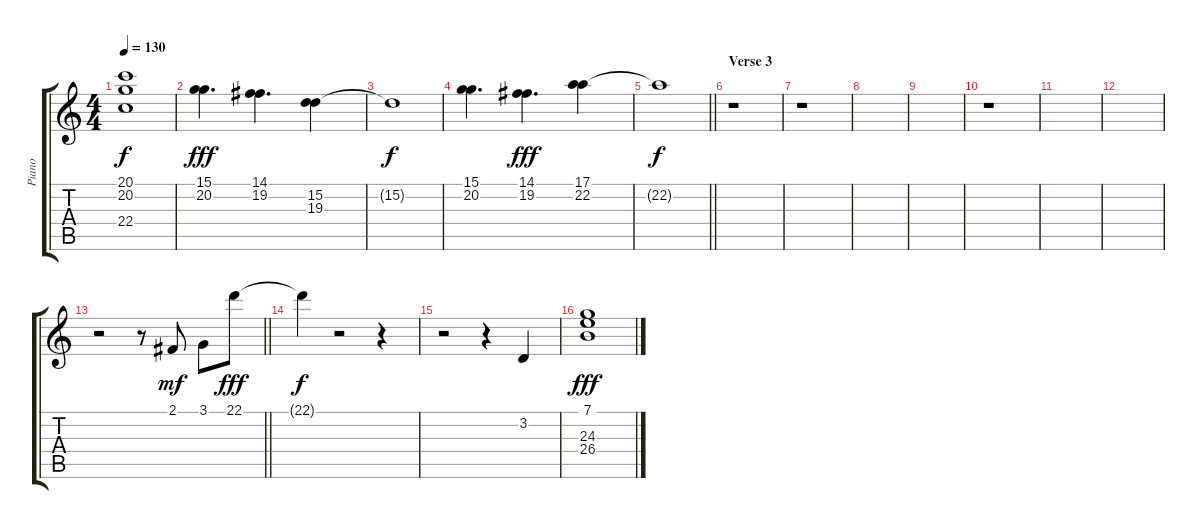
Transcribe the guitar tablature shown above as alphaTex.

\track ("Piano" "Piano") {instrument acousticgrandpiano}
\staff {score tabs}
\tuning (E4 B3 G3 D3 A2 E2) {hide}
\ts (4 4)
\tempo 130
\clef g2
\ks c
(20.1{t} 20.2{t} 22.4{t}).1{dy f} |
(15.1 20.2).4{d dy fff} (14.1 19.2).4{d} (15.2 19.3).4 |
15.2{t}.1{dy f} |
(15.1 20.2).4{d} (14.1 19.2).4{d dy fff} (17.1 22.2).4 |
\barLineRight lightlight
22.2{t}.1{dy f} |
\section ("" "Verse 3")
r.1 |
r.1 |
|
|
r.1 |
|
|
\barLineRight lightlight
r.2 r.8 2.1.8{dy mf} 3.1.8 22.1.8{dy fff} |
22.1{t}.4{dy f} r.2 r.4 |
r.2 r.4 3.2.4 |
(7.1 24.3 26.4).1{dy fff}
